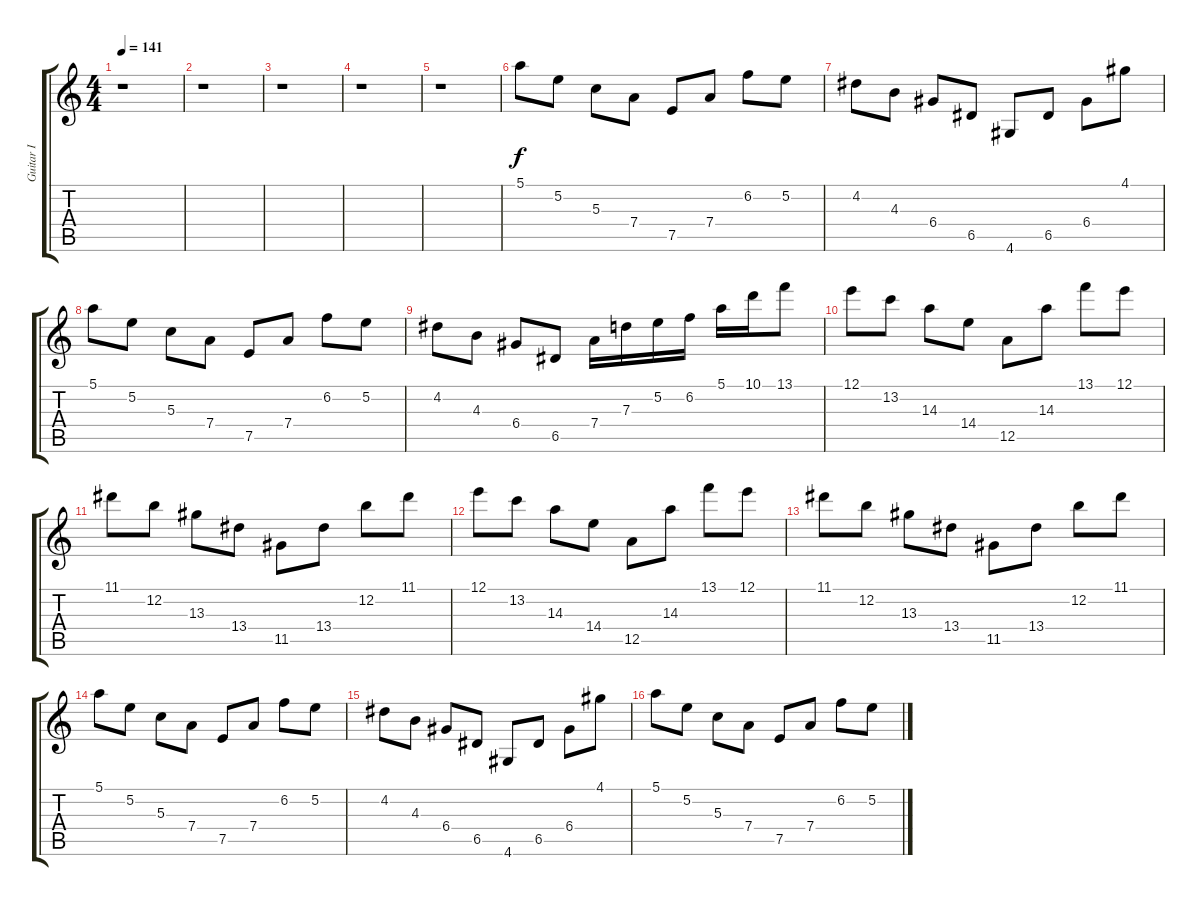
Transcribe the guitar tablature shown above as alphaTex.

\track ("Guitar I" "Guitar I") {instrument distortionguitar}
\staff {score tabs}
\tuning (E4 B3 G3 D3 A2 E2) {hide}
\ts (4 4)
\tempo 141
\clef g2
\ks c
r.1{dy f} |
r.1 |
r.1 |
r.1 |
r.1 |
5.1.8 5.2.8 5.3.8 7.4.8 7.5.8 7.4.8 6.2.8 5.2.8 |
4.2.8 4.3.8 6.4.8 6.5.8 4.6.8 6.5.8 6.4.8 4.1.8 |
5.1.8 5.2.8 5.3.8 7.4.8 7.5.8 7.4.8 6.2.8 5.2.8 |
4.2.8 4.3.8 6.4.8 6.5.8 7.4.16 7.3.16 5.2.16 6.2.16 5.1.16 10.1.16 13.1.8 |
12.1.8 13.2.8 14.3.8 14.4.8 12.5.8 14.3.8 13.1.8 12.1.8 |
11.1.8 12.2.8 13.3.8 13.4.8 11.5.8 13.4.8 12.2.8 11.1.8 |
12.1.8 13.2.8 14.3.8 14.4.8 12.5.8 14.3.8 13.1.8 12.1.8 |
11.1.8 12.2.8 13.3.8 13.4.8 11.5.8 13.4.8 12.2.8 11.1.8 |
5.1.8 5.2.8 5.3.8 7.4.8 7.5.8 7.4.8 6.2.8 5.2.8 |
4.2.8 4.3.8 6.4.8 6.5.8 4.6.8 6.5.8 6.4.8 4.1.8 |
5.1.8 5.2.8 5.3.8 7.4.8 7.5.8 7.4.8 6.2.8 5.2.8
